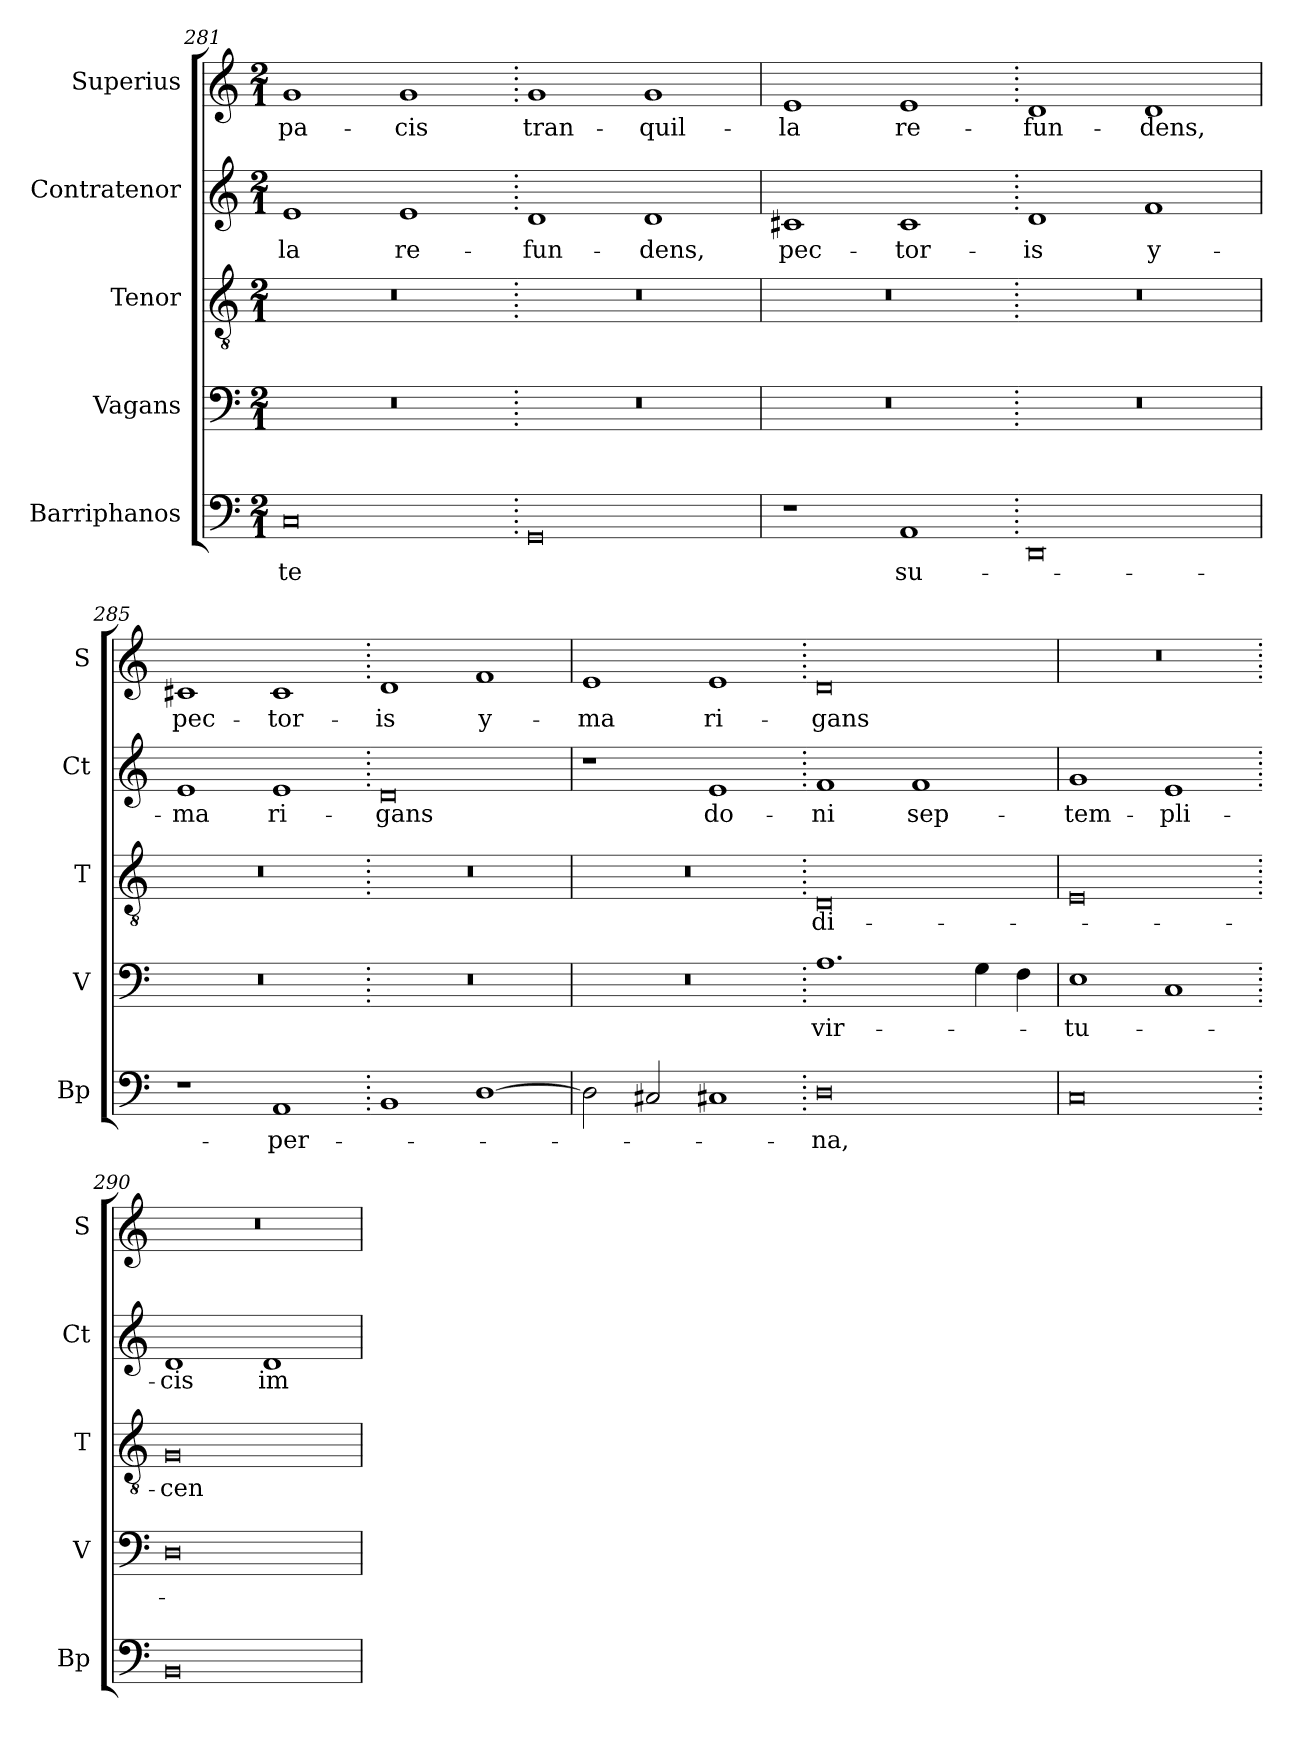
**kern	**text	**kern	**text	**kern	**text	**kern	**text	**kern	**text
*part5	*part5	*part4	*part4	*part3	*part3	*part2	*part2	*part1	*part1
*staff5	*staff5	*staff4	*staff4	*staff3	*staff3	*staff2	*staff2	*staff1	*staff1
*I"Barriphanos	*	*I"Vagans	*	*I"Tenor	*	*I"Contratenor	*	*I"Superius	*
*I'Bp	*	*I'V	*	*I'T	*	*I'Ct	*	*I'S	*
*clefF4	*	*clefF4	*	*clefGv2	*	*clefG2	*	*clefG2	*
*k[]	*	*k[]	*	*k[]	*	*k[]	*	*k[]	*
*M2/1	*	*M2/1	*	*M2/1	*	*M2/1	*	*M2/1	*
=281	=281	=281	=281	=281	=281	=281	=281	=281	=281
0C	-te	0r	.	0r	.	1e	-la	1g	pa-
.	.	.	.	.	.	1e	re-	1g	-cis
=282.	=282.	=282.	=282.	=282.	=282.	=282.	=282.	=282.	=282.
0GG	.	0r	.	0r	.	1d	-fun-	1g	tran-
.	.	.	.	.	.	1d	-dens,	1g	-quil-
=283	=283	=283	=283	=283	=283	=283	=283	=283	=283
1r	.	0r	.	0r	.	1c#X	pec-	1e	-la
1AA	su-	.	.	.	.	1c#	-tor-	1e	re-
=284.	=284.	=284.	=284.	=284.	=284.	=284.	=284.	=284.	=284.
0DD	.	0r	.	0r	.	1d	-is	1d	-fun-
.	.	.	.	.	.	1f	y-	1d	-dens,
=285	=285	=285	=285	=285	=285	=285	=285	=285	=285
1r	.	0r	.	0r	.	1e	-ma	1c#X	pec-
1AA	-per-	.	.	.	.	1e	ri-	1c#	-tor-
=286.	=286.	=286.	=286.	=286.	=286.	=286.	=286.	=286.	=286.
1BB	.	0r	.	0r	.	0d	-gans	1d	-is
[1D	.	.	.	.	.	.	.	1f	y-
=287	=287	=287	=287	=287	=287	=287	=287	=287	=287
2D\]	.	0r	.	0r	.	1r	.	1e	-ma
2C#X/	.	.	.	.	.	.	.	.	.
1C#X	.	.	.	.	.	1e	do-	1e	ri-
=288.	=288.	=288.	=288.	=288.	=288.	=288.	=288.	=288.	=288.
0D	-na,	1.A	vir-	0D	di-	1f	-ni	0d	-gans
.	.	.	.	.	.	1f	sep-	.	.
.	.	4G\	.	.	.	.	.	.	.
.	.	4F\	.	.	.	.	.	.	.
=289	=289	=289	=289	=289	=289	=289	=289	=289	=289
0C	.	1E	-tu-	0E	.	1g	-tem-	0r	.
.	.	1C	.	.	.	1e	-pli-	.	.
=290.	=290.	=290.	=290.	=290.	=290.	=290.	=290.	=290.	=290.
0BB	.	0D	.	0G	-cen-	1d	-cis	0r	.
.	.	.	.	.	.	1d	im	.	.
=	=	=	=	=	=	=	=	=	=
*-	*-	*-	*-	*-	*-	*-	*-	*-	*-
